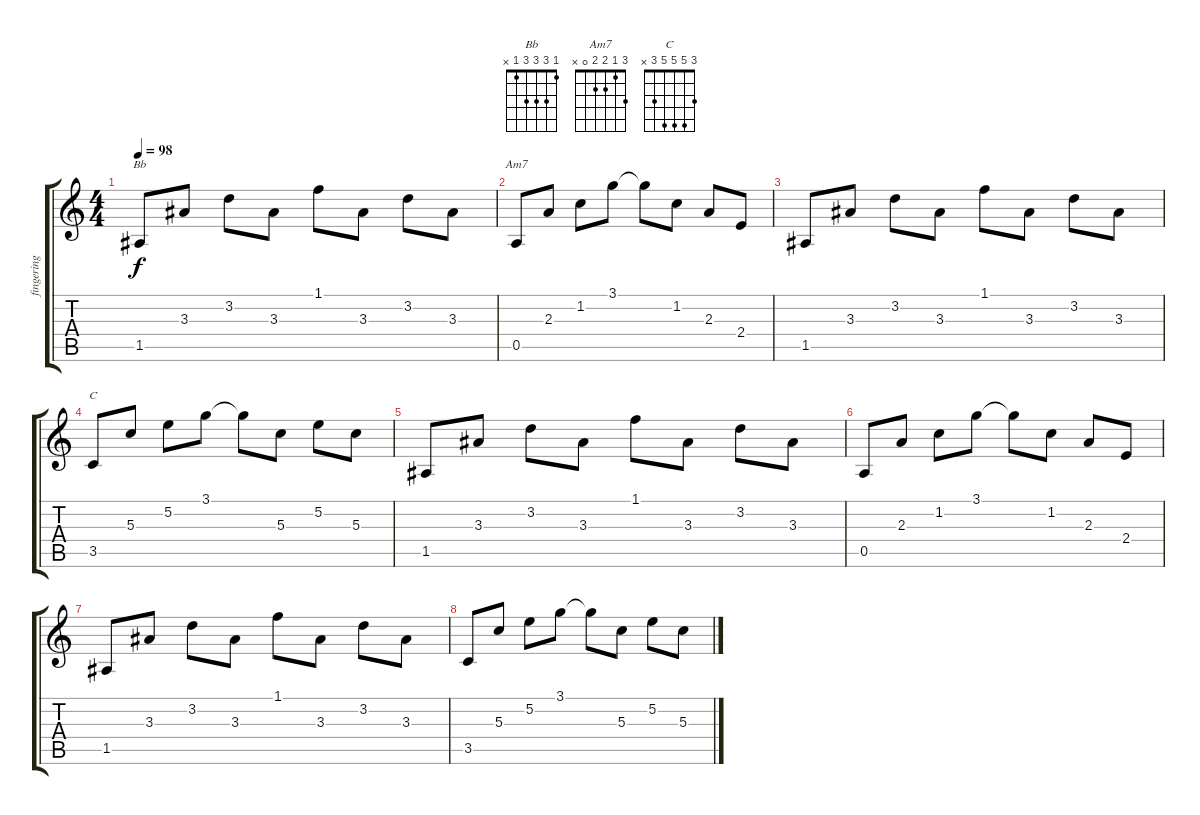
\track ("fingering" "fingering") {instrument acousticguitarnylon}
\staff {score tabs}
\tuning (E4 B3 G3 D3 A2 E2) {hide}
\chord ("Bb" 1 3 3 3 1 x)
\chord ("Am7" 3 1 2 2 0 x)
\chord ("C" 3 5 5 5 3 x)
\ts (4 4)
\tempo 98
\clef g2
\ks c
1.5.8{ch "Bb" dy f} 3.3.8 3.2.8 3.3.8 1.1.8 3.3.8 3.2.8 3.3.8 |
0.5.8{ch "Am7"} 2.3.8 1.2.8 3.1.8 3.1{t}.8 1.2.8 2.3.8 2.4.8 |
1.5.8 3.3.8 3.2.8 3.3.8 1.1.8 3.3.8 3.2.8 3.3.8 |
3.5.8{ch "C"} 5.3.8 5.2.8 3.1.8 3.1{t}.8 5.3.8 5.2.8 5.3.8 |
1.5.8 3.3.8 3.2.8 3.3.8 1.1.8 3.3.8 3.2.8 3.3.8 |
0.5.8 2.3.8 1.2.8 3.1.8 3.1{t}.8 1.2.8 2.3.8 2.4.8 |
1.5.8 3.3.8 3.2.8 3.3.8 1.1.8 3.3.8 3.2.8 3.3.8 |
3.5.8 5.3.8 5.2.8 3.1.8 3.1{t}.8 5.3.8 5.2.8 5.3.8
